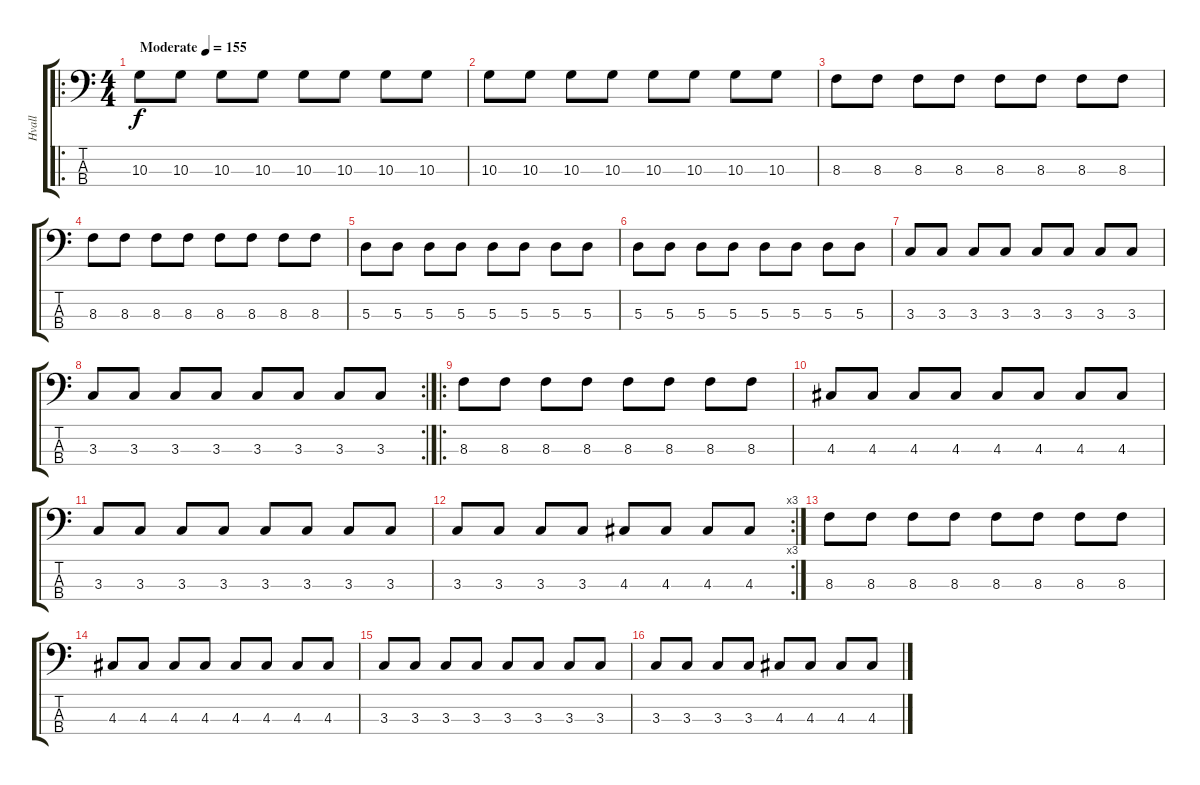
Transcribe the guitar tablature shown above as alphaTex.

\track ("Hvall" "Hvall") {instrument electricbasspick}
\staff {score tabs}
\tuning (G2 D2 A1 E1) {hide}
\ro
\ts (4 4)
\tempo (155 "Moderate")
\clef f4
\ks c
10.3.8{dy f instrument electricbasspick} 10.3.8 10.3.8 10.3.8 10.3.8 10.3.8 10.3.8 10.3.8 |
10.3.8 10.3.8 10.3.8 10.3.8 10.3.8 10.3.8 10.3.8 10.3.8 |
8.3.8 8.3.8 8.3.8 8.3.8 8.3.8 8.3.8 8.3.8 8.3.8 |
8.3.8 8.3.8 8.3.8 8.3.8 8.3.8 8.3.8 8.3.8 8.3.8 |
5.3.8 5.3.8 5.3.8 5.3.8 5.3.8 5.3.8 5.3.8 5.3.8 |
5.3.8 5.3.8 5.3.8 5.3.8 5.3.8 5.3.8 5.3.8 5.3.8 |
3.3.8 3.3.8 3.3.8 3.3.8 3.3.8 3.3.8 3.3.8 3.3.8 |
\rc 2
3.3.8 3.3.8 3.3.8 3.3.8 3.3.8 3.3.8 3.3.8 3.3.8 |
\ro
8.3.8 8.3.8 8.3.8 8.3.8 8.3.8 8.3.8 8.3.8 8.3.8 |
4.3.8 4.3.8 4.3.8 4.3.8 4.3.8 4.3.8 4.3.8 4.3.8 |
3.3.8 3.3.8 3.3.8 3.3.8 3.3.8 3.3.8 3.3.8 3.3.8 |
\rc 3
3.3.8 3.3.8 3.3.8 3.3.8 4.3.8 4.3.8 4.3.8 4.3.8 |
8.3.8 8.3.8 8.3.8 8.3.8 8.3.8 8.3.8 8.3.8 8.3.8 |
4.3.8 4.3.8 4.3.8 4.3.8 4.3.8 4.3.8 4.3.8 4.3.8 |
3.3.8 3.3.8 3.3.8 3.3.8 3.3.8 3.3.8 3.3.8 3.3.8 |
3.3.8 3.3.8 3.3.8 3.3.8 4.3.8 4.3.8 4.3.8 4.3.8
